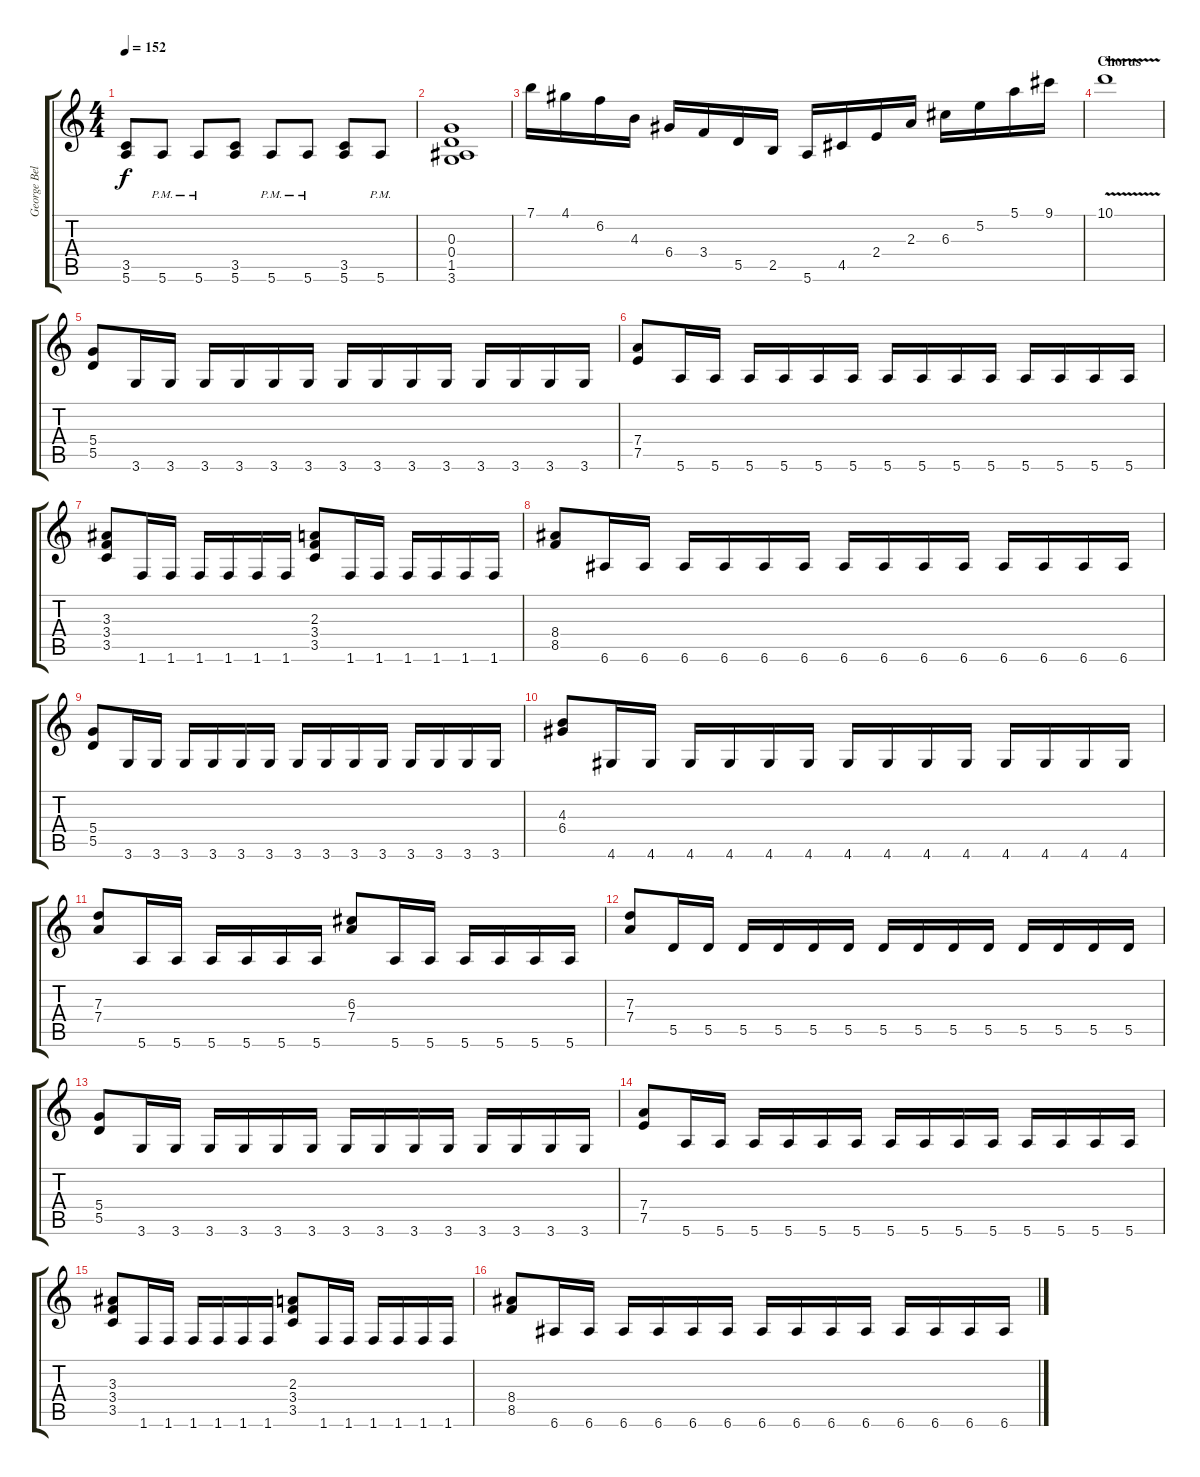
\track ("George Bellas" "George Bel") {instrument overdrivenguitar}
\staff {score tabs}
\tuning (E4 B3 G3 D3 A2 E2) {hide}
\ts (4 4)
\tempo 152
\clef g2
\ks c
(3.5 5.6).8{dy f} 5.6{pm}.8 5.6{pm}.8 (3.5 5.6).8 5.6{pm}.8 5.6{pm}.8 (3.5 5.6).8 5.6{pm}.8 |
(0.3 0.4 1.5 3.6).1 |
7.1.16 4.1.16 6.2.16 4.3.16 6.4.16 3.4.16 5.5.16 2.5.16 5.6.16 4.5.16 2.4.16 2.3.16 6.3.16 5.2.16 5.1.16 9.1.16 |
\section ("" "Chorus")
10.1{v}.1 |
(5.4 5.5).8 3.6.16 3.6.16 3.6.16 3.6.16 3.6.16 3.6.16 3.6.16 3.6.16 3.6.16 3.6.16 3.6.16 3.6.16 3.6.16 3.6.16 |
(7.4 7.5).8 5.6.16 5.6.16 5.6.16 5.6.16 5.6.16 5.6.16 5.6.16 5.6.16 5.6.16 5.6.16 5.6.16 5.6.16 5.6.16 5.6.16 |
(3.3 3.4 3.5).8 1.6.16 1.6.16 1.6.16 1.6.16 1.6.16 1.6.16 (2.3 3.4 3.5).8 1.6.16 1.6.16 1.6.16 1.6.16 1.6.16 1.6.16 |
(8.4 8.5).8 6.6.16 6.6.16 6.6.16 6.6.16 6.6.16 6.6.16 6.6.16 6.6.16 6.6.16 6.6.16 6.6.16 6.6.16 6.6.16 6.6.16 |
(5.4 5.5).8 3.6.16 3.6.16 3.6.16 3.6.16 3.6.16 3.6.16 3.6.16 3.6.16 3.6.16 3.6.16 3.6.16 3.6.16 3.6.16 3.6.16 |
(4.3 6.4).8 4.6.16 4.6.16 4.6.16 4.6.16 4.6.16 4.6.16 4.6.16 4.6.16 4.6.16 4.6.16 4.6.16 4.6.16 4.6.16 4.6.16 |
(7.3 7.4).8 5.6.16 5.6.16 5.6.16 5.6.16 5.6.16 5.6.16 (6.3 7.4).8 5.6.16 5.6.16 5.6.16 5.6.16 5.6.16 5.6.16 |
(7.3 7.4).8 5.5.16 5.5.16 5.5.16 5.5.16 5.5.16 5.5.16 5.5.16 5.5.16 5.5.16 5.5.16 5.5.16 5.5.16 5.5.16 5.5.16 |
(5.4 5.5).8 3.6.16 3.6.16 3.6.16 3.6.16 3.6.16 3.6.16 3.6.16 3.6.16 3.6.16 3.6.16 3.6.16 3.6.16 3.6.16 3.6.16 |
(7.4 7.5).8 5.6.16 5.6.16 5.6.16 5.6.16 5.6.16 5.6.16 5.6.16 5.6.16 5.6.16 5.6.16 5.6.16 5.6.16 5.6.16 5.6.16 |
(3.3 3.4 3.5).8 1.6.16 1.6.16 1.6.16 1.6.16 1.6.16 1.6.16 (2.3 3.4 3.5).8 1.6.16 1.6.16 1.6.16 1.6.16 1.6.16 1.6.16 |
(8.4 8.5).8 6.6.16 6.6.16 6.6.16 6.6.16 6.6.16 6.6.16 6.6.16 6.6.16 6.6.16 6.6.16 6.6.16 6.6.16 6.6.16 6.6.16
